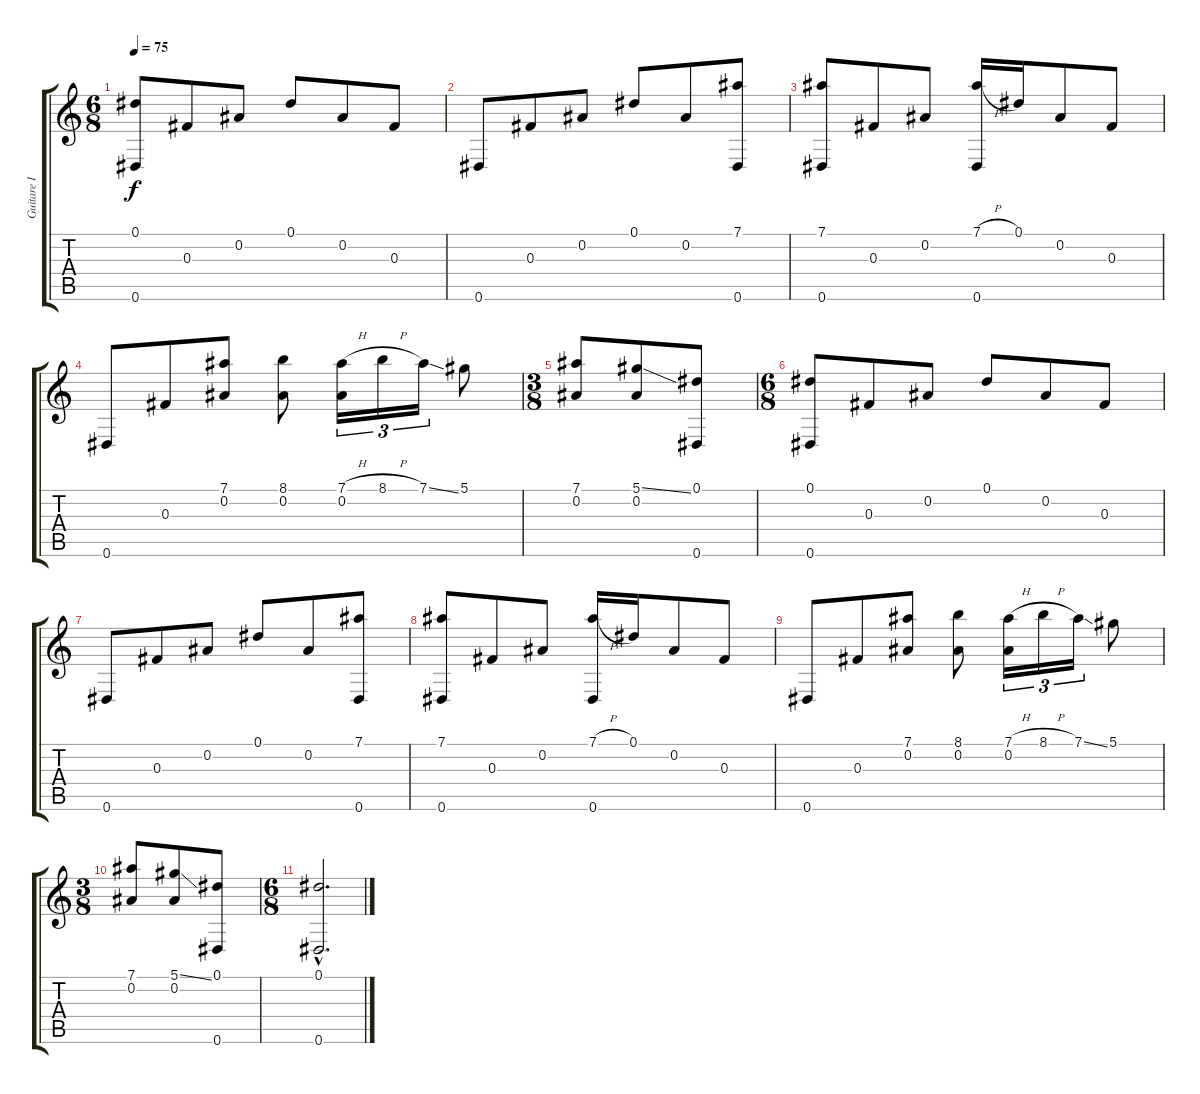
\track ("Guitare I ( Kirk Clean )" "Guitare I ") {instrument electricguitarclean}
\staff {score tabs}
\tuning (Eb4 Bb3 Gb3 Db3 Ab2 Eb2) {hide}
\ts (6 8)
\tempo 75
\clef g2
\ks c
(0.1 0.6).8{dy f} 0.3.8 0.2.8 0.1.8 0.2.8 0.3.8 |
0.6.8 0.3.8 0.2.8 0.1.8 0.2.8 (7.1 0.6).8 |
(7.1 0.6).8 0.3.8 0.2.8 (7.1{h} 0.6).16 0.1.16 0.2.8 0.3.8 |
0.6.8 0.3.8 (7.1 0.2).8 (8.1 0.2).8 (7.1{h} 0.2).16{tu (3 2)} 8.1{h}.16{tu (3 2)} 7.1{ss}.16{tu (3 2)} 5.1.8 |
\ts (3 8)
(7.1 0.2).8 (5.1{ss} 0.2).8 (0.1 0.6).8 |
\ts (6 8)
(0.1 0.6).8 0.3.8 0.2.8 0.1.8 0.2.8 0.3.8 |
0.6.8 0.3.8 0.2.8 0.1.8 0.2.8 (7.1 0.6).8 |
(7.1 0.6).8 0.3.8 0.2.8 (7.1{h} 0.6).16 0.1.16 0.2.8 0.3.8 |
0.6.8 0.3.8 (7.1 0.2).8 (8.1 0.2).8 (7.1{h} 0.2).16{tu (3 2)} 8.1{h}.16{tu (3 2)} 7.1{ss}.16{tu (3 2)} 5.1.8 |
\ts (3 8)
(7.1 0.2).8 (5.1{ss} 0.2).8 (0.1 0.6).8 |
\ts (6 8)
(0.1{hac} 0.6{hac}).2{d}
